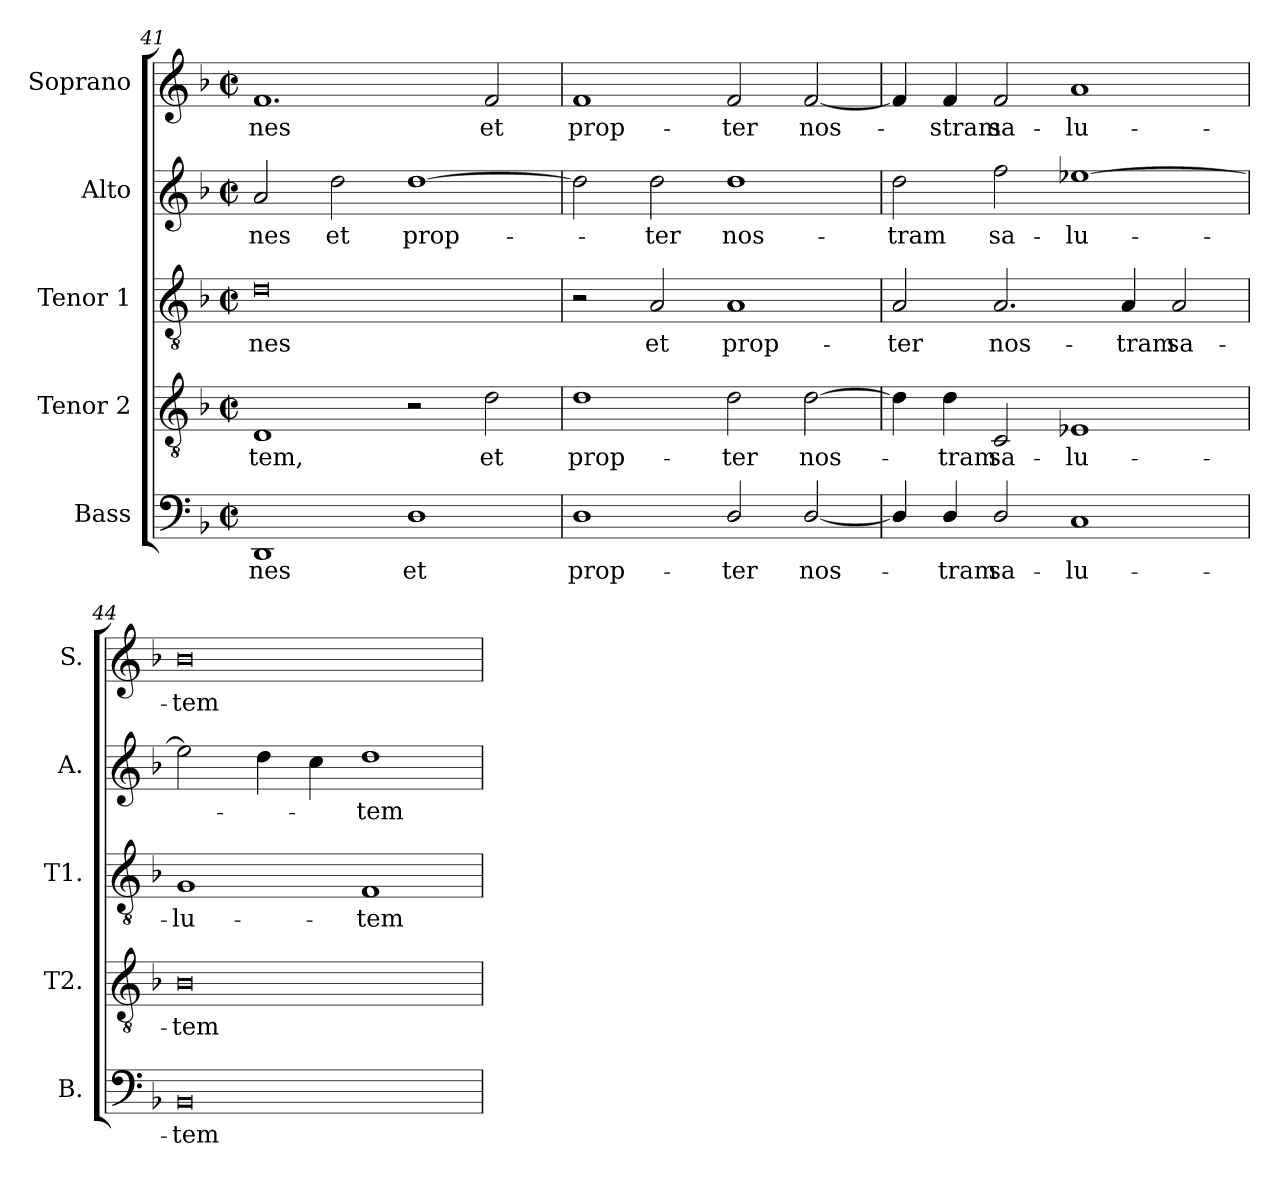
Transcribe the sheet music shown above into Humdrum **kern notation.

**kern	**text	**kern	**text	**kern	**text	**kern	**text	**kern	**text
*part5	*part5	*part4	*part4	*part3	*part3	*part2	*part2	*part1	*part1
*staff5	*staff5	*staff4	*staff4	*staff3	*staff3	*staff2	*staff2	*staff1	*staff1
*I"Bass	*	*I"Tenor 2	*	*I"Tenor 1	*	*I"Alto	*	*I"Soprano	*
*I'B.	*	*I'T2.	*	*I'T1.	*	*I'A.	*	*I'S.	*
*clefF4	*	*clefGv2	*	*clefGv2	*	*clefG2	*	*clefG2	*
*	*	*ITrd7c12	*	*ITrd7c12	*	*	*	*	*
*k[b-]	*	*k[b-]	*	*k[b-]	*	*k[b-]	*	*k[b-]	*
*F:	*	*F:	*	*F:	*	*F:	*	*F:	*
*M2/2	*	*M2/2	*	*M2/2	*	*M2/2	*	*M2/2	*
*met(c|)	*	*met(c|)	*	*met(c|)	*	*met(c|)	*	*met(c|)	*
=41	=41	=41	=41	=41	=41	=41	=41	=41	=41
!	!LO:LY:b:color=#000000	!	!	!	!	!	!	!	!
!	!	!	!LO:LY:b:color=#000000	!	!	!	!	!	!
!	!	!	!	!	!LO:LY:b:color=#000000	!	!	!	!
!	!	!	!	!	!	!	!LO:LY:b:color=#000000	!	!
!	!	!	!	!	!	!	!	!	!LO:LY:b:color=#000000
1DDi	-nes	1DDi	-tem,	0Di	-nes	2ai/	-nes	1.fi	-nes
!	!	!	!	!	!	!	!LO:LY:b:color=#000000	!	!
.	.	.	.	.	.	2ddi\	et	.	.
!	!LO:LY:b:color=#000000	!	!	!	!	!	!	!	!
!	!	!	!	!	!	!	!LO:LY:b:color=#000000	!	!
1Di	et	2r	.	.	.	[>1ddi	prop-	.	.
!	!	!	!LO:LY:b:color=#000000	!	!	!	!	!	!
!	!	!	!	!	!	!	!	!	!LO:LY:b:color=#000000
.	.	2Di\	et	.	.	.	.	2fi/	et
=42	=42	=42	=42	=42	=42	=42	=42	=42	=42
!	!LO:LY:b:color=#000000	!	!	!	!	!	!	!	!
!	!	!	!LO:LY:b:color=#000000	!	!	!	!	!	!
!	!	!	!	!	!	!	!	!	!LO:LY:b:color=#000000
1Di	prop-	1Di	prop-	2r	.	2ddi\]	.	1fi	prop-
!	!	!	!	!	!LO:LY:b:color=#000000	!	!	!	!
!	!	!	!	!	!	!	!LO:LY:b:color=#000000	!	!
.	.	.	.	2AAi/	et	2ddi\	-ter	.	.
!	!LO:LY:b:color=#000000	!	!	!	!	!	!	!	!
!	!	!	!LO:LY:b:color=#000000	!	!	!	!	!	!
!	!	!	!	!	!LO:LY:b:color=#000000	!	!	!	!
!	!	!	!	!	!	!	!LO:LY:b:color=#000000	!	!
!	!	!	!	!	!	!	!	!	!LO:LY:b:color=#000000
2Di/	-ter	2Di\	-ter	1AAi	prop-	1ddi	nos-	2fi/	-ter
!	!LO:LY:b:color=#000000	!	!	!	!	!	!	!	!
!	!	!	!LO:LY:b:color=#000000	!	!	!	!	!	!
!	!	!	!	!	!	!	!	!	!LO:LY:b:color=#000000
[<2Di/	nos-	[>2Di\	nos-	.	.	.	.	[<2fi/	nos-
=43	=43	=43	=43	=43	=43	=43	=43	=43	=43
!	!	!	!	!	!LO:LY:b:color=#000000	!	!	!	!
!	!	!	!	!	!	!	!LO:LY:b:color=#000000	!	!
4Di/]	.	4Di\]	.	2AAi/	-ter	2ddi\	-tram	4fi/]	.
!	!LO:LY:b:color=#000000	!	!	!	!	!	!	!	!
!	!	!	!LO:LY:b:color=#000000	!	!	!	!	!	!
!	!	!	!	!	!	!	!	!	!LO:LY:b:color=#000000
4Di/	-tram	4Di\	-tram	.	.	.	.	4fi/	-stram
!	!LO:LY:b:color=#000000	!	!	!	!	!	!	!	!
!	!	!	!LO:LY:b:color=#000000	!	!	!	!	!	!
!	!	!	!	!	!LO:LY:b:color=#000000	!	!	!	!
!	!	!	!	!	!	!	!LO:LY:b:color=#000000	!	!
!	!	!	!	!	!	!	!	!	!LO:LY:b:color=#000000
2Di/	sa-	2CCi/	sa-	2.AAi/	nos-	2ffi\	sa-	2fi/	sa-
!	!LO:LY:b:color=#000000	!	!	!	!	!	!	!	!
!	!	!	!LO:LY:b:color=#000000	!	!	!	!	!	!
!	!	!	!	!	!	!	!LO:LY:b:color=#000000	!	!
!	!	!	!	!	!	!	!	!	!LO:LY:b:color=#000000
1Ci	-lu-	1EE-Xi	-lu-	.	.	[>1ee-Xi	-lu-	1ai	-lu-
!	!	!	!	!	!LO:LY:b:color=#000000	!	!	!	!
.	.	.	.	4AAi/	-tram	.	.	.	.
!	!	!	!	!	!LO:LY:b:color=#000000	!	!	!	!
.	.	.	.	2AAi/	sa-	.	.	.	.
=44	=44	=44	=44	=44	=44	=44	=44	=44	=44
!	!LO:LY:b:color=#000000	!	!	!	!	!	!	!	!
!	!	!	!LO:LY:b:color=#000000	!	!	!	!	!	!
!	!	!	!	!	!LO:LY:b:color=#000000	!	!	!	!
!	!	!	!	!	!	!	!	!	!LO:LY:b:color=#000000
0BB-i	-tem	0BB-i	-tem	1GGi	-lu-	2ee-i\]	.	0b-i	-tem
.	.	.	.	.	.	4ddi\	.	.	.
.	.	.	.	.	.	4cci\	.	.	.
!	!	!	!	!	!LO:LY:b:color=#000000	!	!	!	!
!	!	!	!	!	!	!	!LO:LY:b:color=#000000	!	!
.	.	.	.	1FFi	-tem	1ddi	-tem	.	.
=	=	=	=	=	=	=	=	=	=
*-	*-	*-	*-	*-	*-	*-	*-	*-	*-
